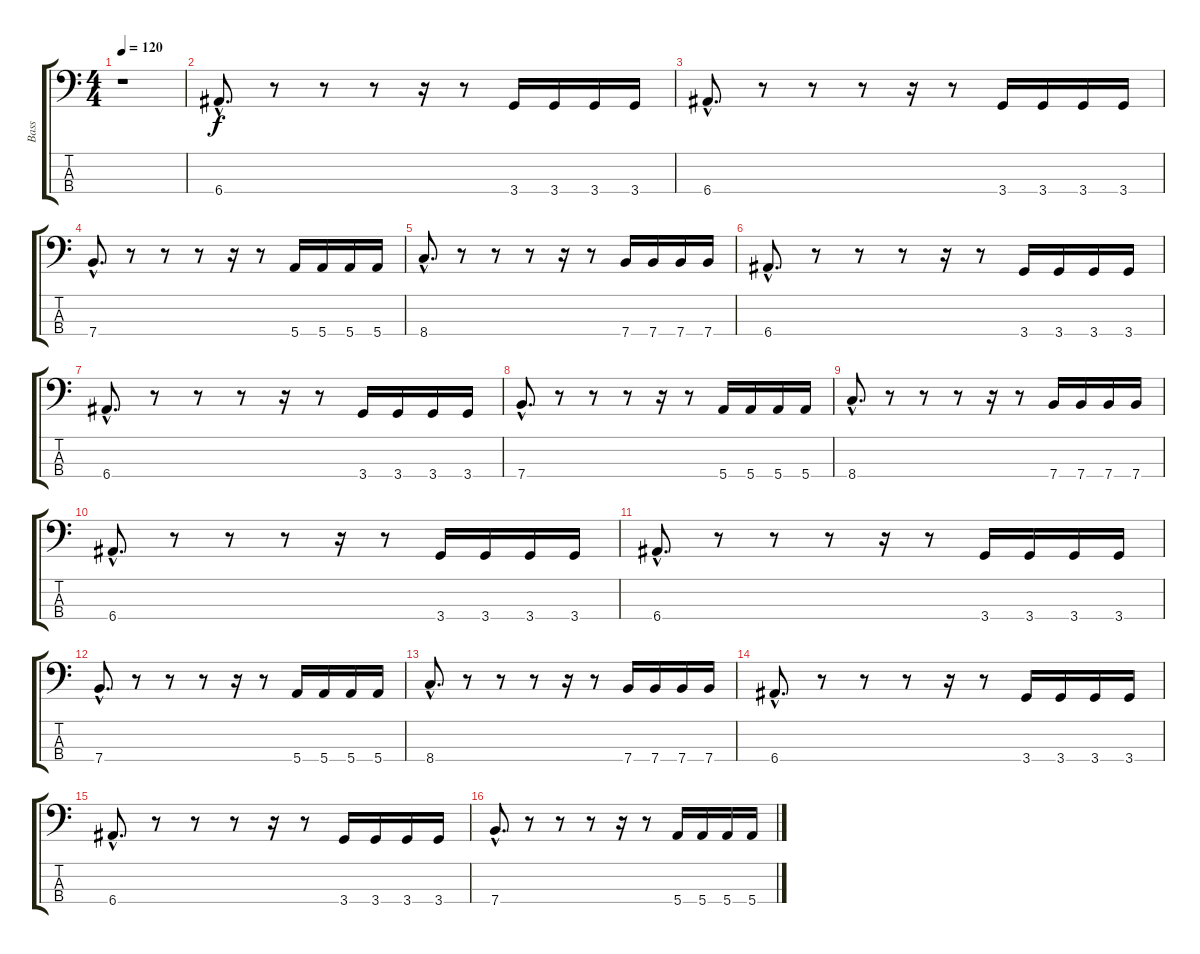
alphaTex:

\track ("Bass" "Bass") {instrument electricbassfinger}
\staff {score tabs}
\tuning (G2 D2 A1 E1) {hide}
\ts (4 4)
\tempo 120
\clef f4
\ks c
r.1{dy f} |
6.4{hac}.8{d} r.8 r.8 r.8 r.16 r.8 3.4.16 3.4.16 3.4.16 3.4.16 |
6.4{hac}.8{d} r.8 r.8 r.8 r.16 r.8 3.4.16 3.4.16 3.4.16 3.4.16 |
7.4{hac}.8{d} r.8 r.8 r.8 r.16 r.8 5.4.16 5.4.16 5.4.16 5.4.16 |
8.4{hac}.8{d} r.8 r.8 r.8 r.16 r.8 7.4.16 7.4.16 7.4.16 7.4.16 |
6.4{hac}.8{d} r.8 r.8 r.8 r.16 r.8 3.4.16 3.4.16 3.4.16 3.4.16 |
6.4{hac}.8{d} r.8 r.8 r.8 r.16 r.8 3.4.16 3.4.16 3.4.16 3.4.16 |
7.4{hac}.8{d} r.8 r.8 r.8 r.16 r.8 5.4.16 5.4.16 5.4.16 5.4.16 |
8.4{hac}.8{d} r.8 r.8 r.8 r.16 r.8 7.4.16 7.4.16 7.4.16 7.4.16 |
6.4{hac}.8{d} r.8 r.8 r.8 r.16 r.8 3.4.16 3.4.16 3.4.16 3.4.16 |
6.4{hac}.8{d} r.8 r.8 r.8 r.16 r.8 3.4.16 3.4.16 3.4.16 3.4.16 |
7.4{hac}.8{d} r.8 r.8 r.8 r.16 r.8 5.4.16 5.4.16 5.4.16 5.4.16 |
8.4{hac}.8{d} r.8 r.8 r.8 r.16 r.8 7.4.16 7.4.16 7.4.16 7.4.16 |
6.4{hac}.8{d} r.8 r.8 r.8 r.16 r.8 3.4.16 3.4.16 3.4.16 3.4.16 |
6.4{hac}.8{d} r.8 r.8 r.8 r.16 r.8 3.4.16 3.4.16 3.4.16 3.4.16 |
7.4{hac}.8{d} r.8 r.8 r.8 r.16 r.8 5.4.16 5.4.16 5.4.16 5.4.16
